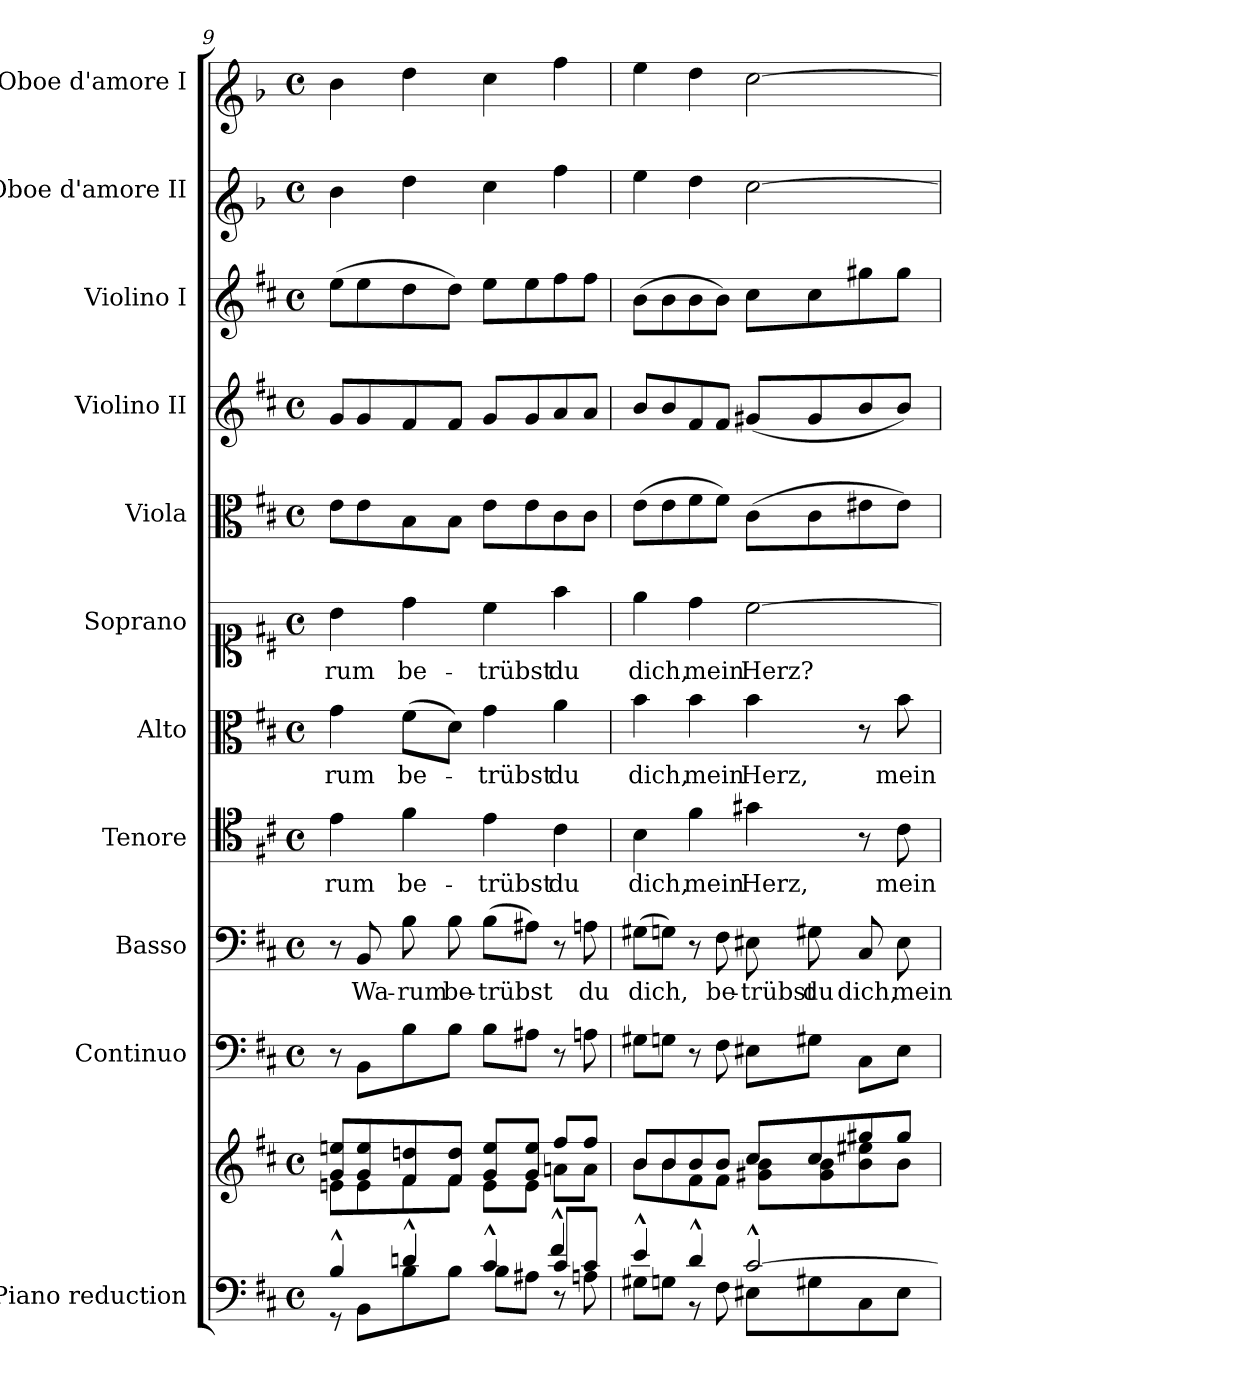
**kern	**kern	**kern	**kern	**text	**kern	**text	**kern	**text	**kern	**text	**kern	**kern	**kern	**kern	**kern
*part11	*part11	*part10	*part9	*part9	*part8	*part8	*part7	*part7	*part6	*part6	*part5	*part4	*part3	*part2	*part1
*staff12	*staff11	*staff10	*staff9	*staff9	*staff8	*staff8	*staff7	*staff7	*staff6	*staff6	*staff5	*staff4	*staff3	*staff2	*staff1
*I"Piano reduction	*	*I"Continuo	*I"Basso	*	*I"Tenore	*	*I"Alto	*	*I"Soprano	*	*I"Viola	*I"Violino II	*I"Violino I	*I"Oboe d'amore II	*I"Oboe d'amore I
*I'Pno	*	*	*	*	*	*	*	*	*	*	*I'Vla	*I'Vln	*I'Vln	*I'Ob	*I'Ob
*clefF4	*clefG2	*clefF4	*clefF4	*	*clefC4	*	*clefC3	*	*clefC1	*	*clefC3	*clefG2	*clefG2	*clefG1	*clefG1
*	*	*	*	*	*	*	*	*	*	*	*	*	*	*ITrd2c3	*ITrd2c3
*k[f#c#]	*k[f#c#]	*k[f#c#]	*k[f#c#]	*	*k[f#c#]	*	*k[f#c#]	*	*k[f#c#]	*	*k[f#c#]	*k[f#c#]	*k[f#c#]	*k[f#c#]	*k[f#c#]
*M4/4	*M4/4	*M4/4	*M4/4	*	*M4/4	*	*M4/4	*	*M4/4	*	*M4/4	*M4/4	*M4/4	*M4/4	*M4/4
*met(c)	*met(c)	*met(c)	*met(c)	*	*met(c)	*	*met(c)	*	*met(c)	*	*met(c)	*met(c)	*met(c)	*met(c)	*met(c)
=9	=9	=9	=9	=9	=9	=9	=9	=9	=9	=9	=9	=9	=9	=9	=9
*^	*^	*	*	*	*	*	*	*	*	*	*	*	*	*	*
*	*^	*	*	*	*	*	*	*	*	*	*	*	*	*	*	*	*
!	!	!	!	!	!	!	!	!	!LO:LY:b	!	!LO:LY:b	!	!LO:LY:b	!	!	!	!	!
4B^^/	8r	2.ryy	8g/ 8een/L	8en\L	8r	8r	.	4e\	-rum	4g\	-rum	4b\	-rum	8e\L	8g/L	(8ee\L	4b\	4b\
!	!	!	!	!	!	!	!LO:LY:b	!	!	!	!	!	!	!	!	!	!	!
.	8BB\L	.	8g/ 8ee/	8e\	8BB\L	8BB/	Wa-	.	.	.	.	.	.	8e\	8g/	8ee\	.	.
!	!	!	!	!	!	!	!LO:LY:b	!	!LO:LY:b	!	!LO:LY:b	!	!LO:LY:b	!	!	!	!	!
4dn^^/	8B\	.	8f#/ 8ddn/	8f#\	8B\	8B\	-rum	4f#\	be-	(8f#\L	be-	4dd\	be-	8B\	8f#/	8dd\	4dd\	4dd\
!	!	!	!	!	!	!	!LO:LY:b	!	!	!	!	!	!	!	!	!	!	!
.	8B\J	.	8f#/ 8dd/J	8f#\J	8B\J	8B\	be-	.	.	8d\J)	.	.	.	8B\J	8f#/J	8dd\J)	.	.
!	!	!	!	!	!	!	!LO:LY:b	!	!LO:LY:b	!	!LO:LY:b	!	!LO:LY:b	!	!	!	!	!
4c#^^/	8B\L	.	8g/ 8ee/L	8e\L	8B\L	(8B\L	-trübst	4e\	-trübst	4g\	-trübst	4cc#\	-trübst	8e\L	8g/L	8ee\L	4cc#\	4cc#\
.	8A#X\J	.	8g/ 8ee/J	8e\J	8A#X\J	8A#X\J)	.	.	.	.	.	.	.	8e\	8g/	8ee\	.	.
!	!	!	!	!	!	!	!	!	!LO:LY:b	!	!LO:LY:b	!	!LO:LY:b	!	!	!	!	!
8c#/L	8r	4f#^^/	8ff#/L	8an\L	8r	8r	.	4c#\	du	4a\	du	4ff#\	du	8c#\	8a/	8ff#\	4ff#\	4ff#\
!	!	!	!	!	!	!	!LO:LY:b	!	!	!	!	!	!	!	!	!	!	!
8c#/J	8An\	.	8ff#/J	8a\J	8An\	8An\	du	.	.	.	.	.	.	8c#\J	8a/J	8ff#\J	.	.
*	*v	*v	*	*	*	*	*	*	*	*	*	*	*	*	*	*	*	*
=10	=10	=10	=10	=10	=10	=10	=10	=10	=10	=10	=10	=10	=10	=10	=10	=10	=10
!	!	!	!	!	!	!LO:LY:b	!	!LO:LY:b	!	!LO:LY:b	!	!LO:LY:b	!	!	!	!	!
4e^^/	8G#X\L	8b/L	8b\L	8G#X\L	(8G#X\L	dich,	4B\	dich,	4b\	dich,	4ee\	dich,	(8e\L	8b/L	(8b\L	4ee\	4ee\
.	8Gn\J	8b/	8b\	8Gn\J	8Gn\J)	.	.	.	.	.	.	.	8e\	8b/	8b\	.	.
!	!	!	!	!	!	!	!	!LO:LY:b	!	!LO:LY:b	!	!LO:LY:b	!	!	!	!	!
4d^^/	8r	8b/	8f#\	8r	8r	.	4f#\	mein	4b\	mein	4dd\	mein	8f#\	8f#/	8b\	4dd\	4dd\
!	!	!	!	!	!	!LO:LY:b	!	!	!	!	!	!	!	!	!	!	!
.	8F#\	8b/J	8f#\J	8F#\	8F#\	be-	.	.	.	.	.	.	8f#\J)	8f#/J	8b\J)	.	.
!	!	!	!	!	!	!LO:LY:b	!	!LO:LY:b	!	!LO:LY:b	!	!LO:LY:b	!	!	!	!	!
[2c#^^/	8E#X\L	8cc#/L	8g#X\ 8b\L	8E#X\L	8E#X\	-trübst	4g#X\	Herz,	4b\	Herz,	[2cc#\	Herz?	(8c#\L	(8g#X/L	8cc#\L	[2cc#\	[2cc#\
!	!	!	!	!	!	!LO:LY:b	!	!	!	!	!	!	!	!	!	!	!
.	8G#X\	8cc#/	8g#\ 8b\	8G#X\J	8G#X\	du	.	.	.	.	.	.	8c#\	8g#/	8cc#\	.	.
!	!	!	!	!	!	!LO:LY:b	!	!	!	!	!	!	!	!	!	!	!
.	8C#\	8gg#X/	8b\ 8ee#X\	8C#\L	8C#/	dich,	8r	.	8r	.	.	.	8e#X\	8b/	8gg#X\	.	.
!	!	!	!	!	!	!LO:LY:b	!	!LO:LY:b	!	!LO:LY:b	!	!	!	!	!	!	!
.	8E#\J	8gg#/J	8b\J	8E#\J	8E#\	mein	8c#\	mein	8b\	mein	.	.	8e#\J)	8b/J)	8gg#\J	.	.
*v	*v	*	*	*	*	*	*	*	*	*	*	*	*	*	*	*	*
*	*v	*v	*	*	*	*	*	*	*	*	*	*	*	*	*	*
=	=	=	=	=	=	=	=	=	=	=	=	=	=	=	=
*-	*-	*-	*-	*-	*-	*-	*-	*-	*-	*-	*-	*-	*-	*-	*-
